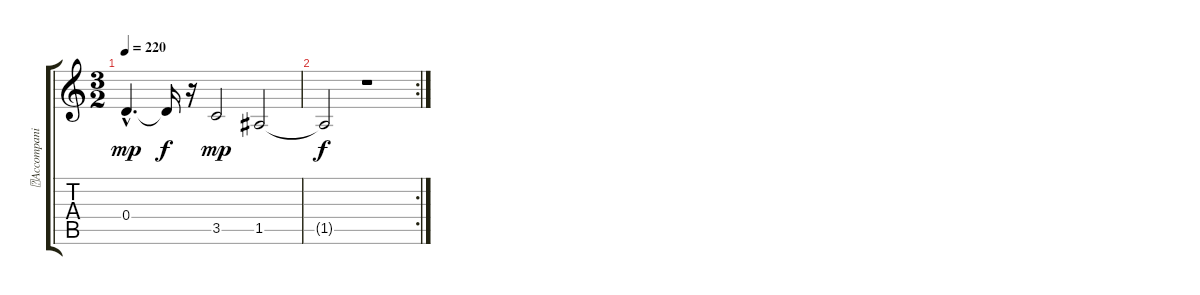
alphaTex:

\track ("\rAccompaniment's " "\rAccompani") {instrument acousticguitarsteel}
\staff {score tabs}
\tuning (E4 B3 G3 D3 A2 E2) {hide}
\ts (3 2)
\tempo 220
\clef g2
\ks c
0.4{hac}.4{d dy mp} 0.4{t}.16{dy f} r.16 3.5.2{dy mp} 1.5.2 |
\rc 2
1.5{t}.2{dy f} r.1
